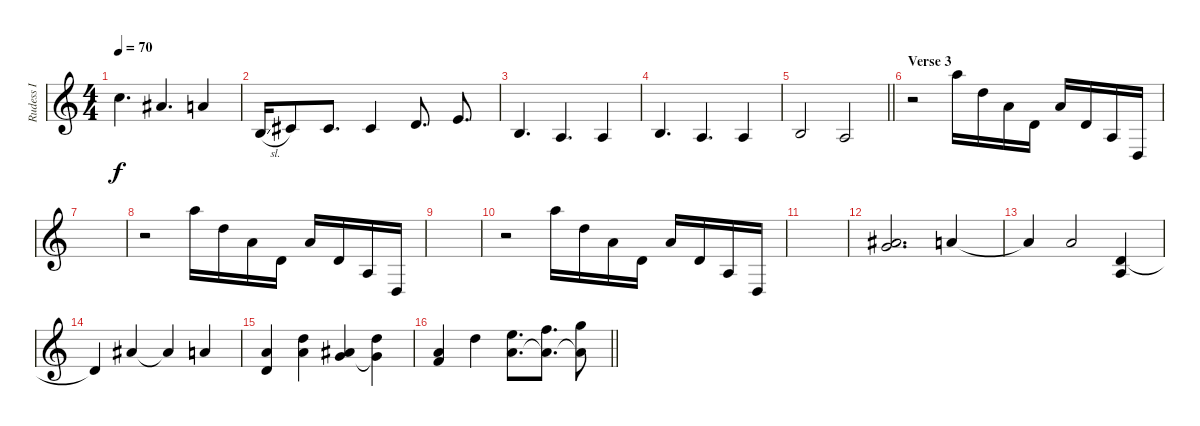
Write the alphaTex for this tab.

\track ("Rudess I" "Rudess I") {instrument lead1square}
\staff {score}
\tuning (E4 B3 G3 D3 A2 E2) {hide}
\ts (4 4)
\tempo 70
\clef g2
\ks c
8.1.4{d dy f} 15.3.4{d} 5.1.4 |
0.2{sl}.16 2.2.8 2.2.8{d} 2.2.4 3.2.8{d} 0.1.8{d} |
0.2.4{d} 2.3.4{d} 2.3.4 |
0.2.4{d} 2.3.4{d} 2.3.4 |
\barLineRight lightlight
0.2.2 2.3.2 |
\section ("" "Verse 3")
r.2 17.1.16 10.1.16 5.1.16 3.2.16 5.1.16 3.2.16 2.3.16 0.4.16 |
|
r.2 17.1.16 10.1.16 5.1.16 3.2.16 5.1.16 3.2.16 2.3.16 0.4.16 |
|
r.2 17.1.16 10.1.16 5.1.16 3.2.16 5.1.16 3.2.16 2.3.16 0.4.16 |
|
(6.1 8.2).2{d instrument stringensemble2} 5.1.4 |
5.1{t}.4 5.1.2 (3.2 2.3).4 |
3.2{t}.4 6.1.4 6.1{t}.4 5.1.4 |
(5.1 3.2).4 (10.1 10.2).4 (6.1 8.2).4 (10.1 8.2{t}).4 |
\barLineRight lightlight
(10.2 10.3).4 10.1.4 (12.1 10.2).8{d} (13.1 10.2{t}).8{d} (15.1 10.2{t}).8
